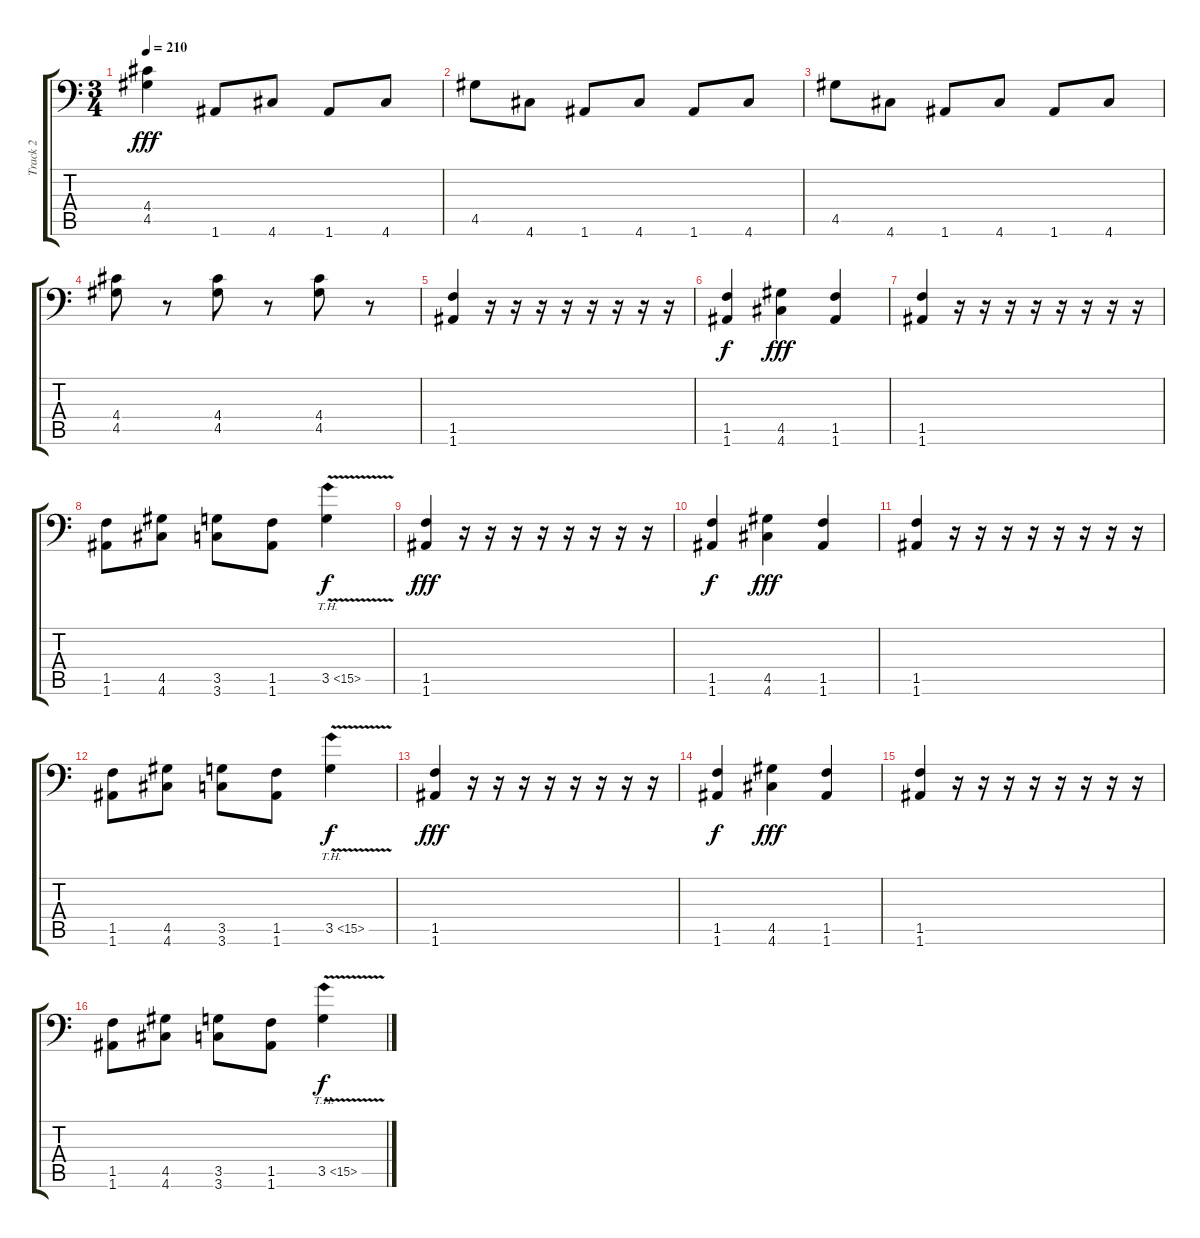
\track ("Track 2" "Track 2") {instrument distortionguitar}
\staff {score tabs}
\tuning (B3 Gb3 D3 A2 E2 A1) {hide}
\ts (3 4)
\tempo 210
\clef f4
\ks c
(4.4 4.5).4{dy fff} 1.6.8 4.6.8 1.6.8 4.6.8 |
4.5.8 4.6.8 1.6.8 4.6.8 1.6.8 4.6.8 |
4.5.8 4.6.8 1.6.8 4.6.8 1.6.8 4.6.8 |
(4.4 4.5).8 r.8 (4.4 4.5).8 r.8 (4.4 4.5).8 r.8 |
(1.5 1.6).4 r.16 r.16 r.16 r.16 r.16 r.16 r.16 r.16 |
(1.5 1.6).4{dy f} (4.5 4.6).4{dy fff} (1.5 1.6).4 |
(1.5 1.6).4 r.16 r.16 r.16 r.16 r.16 r.16 r.16 r.16 |
(1.5 1.6).8 (4.5 4.6).8 (3.5 3.6).8 (1.5 1.6).8 3.5{th 12 v}.4{dy f} |
(1.5 1.6).4{dy fff} r.16 r.16 r.16 r.16 r.16 r.16 r.16 r.16 |
(1.5 1.6).4{dy f} (4.5 4.6).4{dy fff} (1.5 1.6).4 |
(1.5 1.6).4 r.16 r.16 r.16 r.16 r.16 r.16 r.16 r.16 |
(1.5 1.6).8 (4.5 4.6).8 (3.5 3.6).8 (1.5 1.6).8 3.5{th 12 v}.4{dy f} |
(1.5 1.6).4{dy fff} r.16 r.16 r.16 r.16 r.16 r.16 r.16 r.16 |
(1.5 1.6).4{dy f} (4.5 4.6).4{dy fff} (1.5 1.6).4 |
(1.5 1.6).4 r.16 r.16 r.16 r.16 r.16 r.16 r.16 r.16 |
(1.5 1.6).8 (4.5 4.6).8 (3.5 3.6).8 (1.5 1.6).8 3.5{th 12 v}.4{dy f}
